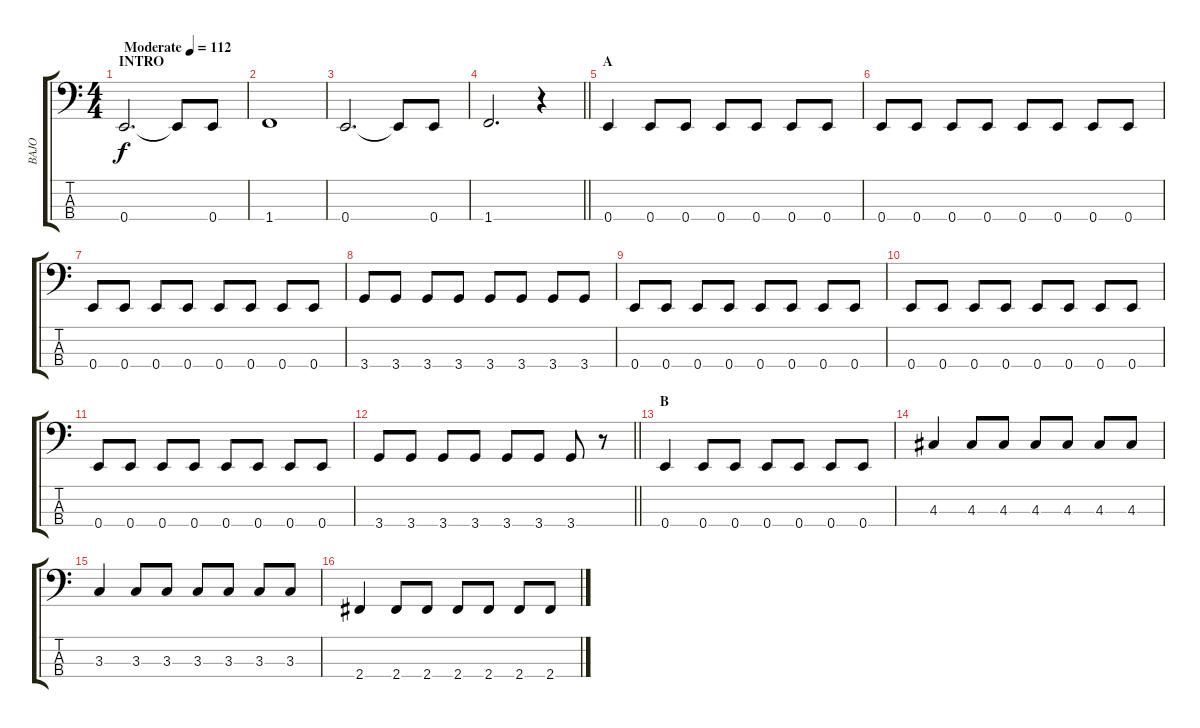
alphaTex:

\track ("BAJO" "BAJO") {instrument electricbassfinger}
\staff {score tabs}
\tuning (G2 D2 A1 E1) {hide}
\ts (4 4)
\section ("" "INTRO")
\tempo (112 "Moderate")
\clef f4
\ks c
0.4.2{d dy f instrument electricbassfinger} 0.4{t}.8 0.4.8 |
1.4.1 |
0.4.2{d} 0.4{t}.8 0.4.8 |
\barLineRight lightlight
1.4.2{d} r.4 |
\section ("" "A")
0.4.4 0.4.8 0.4.8 0.4.8 0.4.8 0.4.8 0.4.8 |
0.4.8 0.4.8 0.4.8 0.4.8 0.4.8 0.4.8 0.4.8 0.4.8 |
0.4.8 0.4.8 0.4.8 0.4.8 0.4.8 0.4.8 0.4.8 0.4.8 |
3.4.8 3.4.8 3.4.8 3.4.8 3.4.8 3.4.8 3.4.8 3.4.8 |
0.4.8 0.4.8 0.4.8 0.4.8 0.4.8 0.4.8 0.4.8 0.4.8 |
0.4.8 0.4.8 0.4.8 0.4.8 0.4.8 0.4.8 0.4.8 0.4.8 |
0.4.8 0.4.8 0.4.8 0.4.8 0.4.8 0.4.8 0.4.8 0.4.8 |
\barLineRight lightlight
3.4.8 3.4.8 3.4.8 3.4.8 3.4.8 3.4.8 3.4.8 r.8 |
\section ("" "B")
0.4.4 0.4.8 0.4.8 0.4.8 0.4.8 0.4.8 0.4.8 |
4.3.4 4.3.8 4.3.8 4.3.8 4.3.8 4.3.8 4.3.8 |
3.3.4 3.3.8 3.3.8 3.3.8 3.3.8 3.3.8 3.3.8 |
2.4.4 2.4.8 2.4.8 2.4.8 2.4.8 2.4.8 2.4.8
